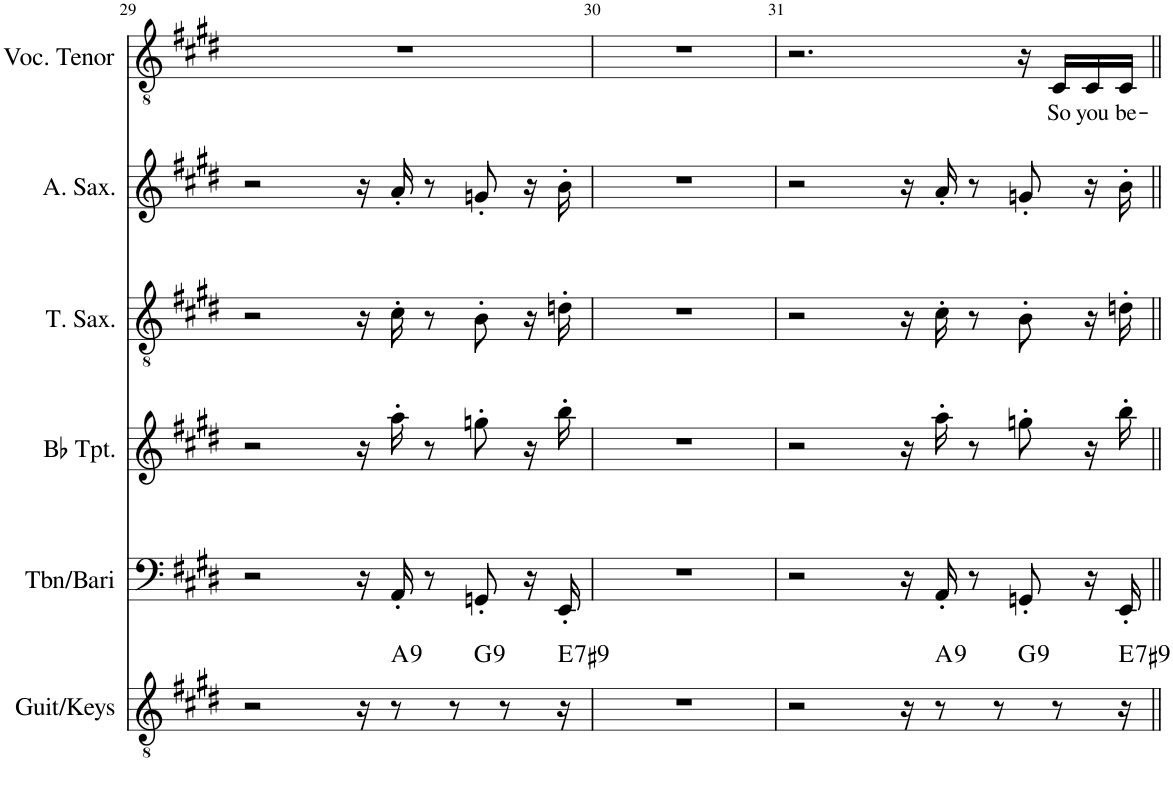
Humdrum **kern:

**kern	**harte	**kern	**kern	**kern	**kern	**kern	**text
*part6	*part6	*part5	*part4	*part3	*part2	*part1	*part1
*staff6	*	*staff5	*staff4	*staff3	*staff2	*staff1	*staff1
*I"Guit/Keys	*	*I"Tbn/Bari	*I"Bb Trumpet	*I"T. Sax.	*I"Alto Sax	*I"Voc. Tenor	*
*I'Guit/Keys	*	*I'Tbn/Bari	*I'Bb Tpt.	*I'T. Sax.	*I'A. Sax.	*I'Voc. Tenor	*
!!LO:PB:g=z
*clefGv2	*	*clefF4	*clefG2	*clefGv2	*clefG2	*clefGv2	*
*	*	*	*ITrd1c2	*ITrd8c14	*ITrd5c9	*	*
*k[f#c#g#d#]	*	*k[f#c#g#d#]	*k[f#c#g#d#]	*k[f#c#g#d#]	*k[f#c#g#d#]	*k[f#c#g#d#]	*
*M4/4	*	*M4/4	*M4/4	*M4/4	*M4/4	*M4/4	*
=29	=29	=29	=29	=29	=29	=29	=29
*^	*	*	*	*	*	*	*
2r	2.ryy	.	2r	2r	2r	2r	1r	.
16r	.	.	16r	16r	16r	16r	.	.
!	!	!LO:H:kt=9	!	!	!	!	!	!
8r	.	A:9	16AA'/	16aa'\	16c#'\	16a'/	.	.
.	.	.	8r	8r	8r	8r	.	.
8r	.	.	.	.	.	.	.	.
!	!	!LO:H:kt=9	!	!	!	!	!	!
.	4ryy	G:9	8GGn'/	8ggn'\	8B'\	8gn'/	.	.
8r	.	.	.	.	.	.	.	.
.	.	.	16r	16r	16r	16r	.	.
!	!	!LO:H:kt=7	!	!	!	!	!	!
16r	.	E:7(#9)	16EE'/	16bb'\	16dn'\	16b'\	.	.
*v	*v	*	*	*	*	*	*	*
=30	=30	=30	=30	=30	=30	=30	=30
1r	.	1r	1r	1r	1r	1r	.
=31	=31	=31	=31	=31	=31	=31	=31
*^	*	*	*	*	*	*	*
2r	2.ryy	.	2r	2r	2r	2r	2.r	.
16r	.	.	16r	16r	16r	16r	.	.
!	!	!LO:H:kt=9	!	!	!	!	!	!
8r	.	A:9	16AA'/	16aa'\	16c#'\	16a'/	.	.
.	.	.	8r	8r	8r	8r	.	.
8r	.	.	.	.	.	.	.	.
!	!	!LO:H:kt=9	!	!	!	!	!	!
.	4ryy	G:9	8GGn'/	8ggn'\	8B'\	8gn'/	16r	.
!	!	!	!	!	!	!	!	!LO:LY:b
8r	.	.	.	.	.	.	16C#/LL	So
!	!	!	!	!	!	!	!	!LO:LY:b
.	.	.	16r	16r	16r	16r	16C#/	you
!	!	!LO:H:kt=7	!	!	!	!	!	!LO:LY:b
16r	.	E:7(#9)	16EE'/	16bb'\	16dn'\	16b'\	16C#/JJ	be-
*v	*v	*	*	*	*	*	*	*
=||	=||	=||	=||	=||	=||	=||	=||
*-	*-	*-	*-	*-	*-	*-	*-
